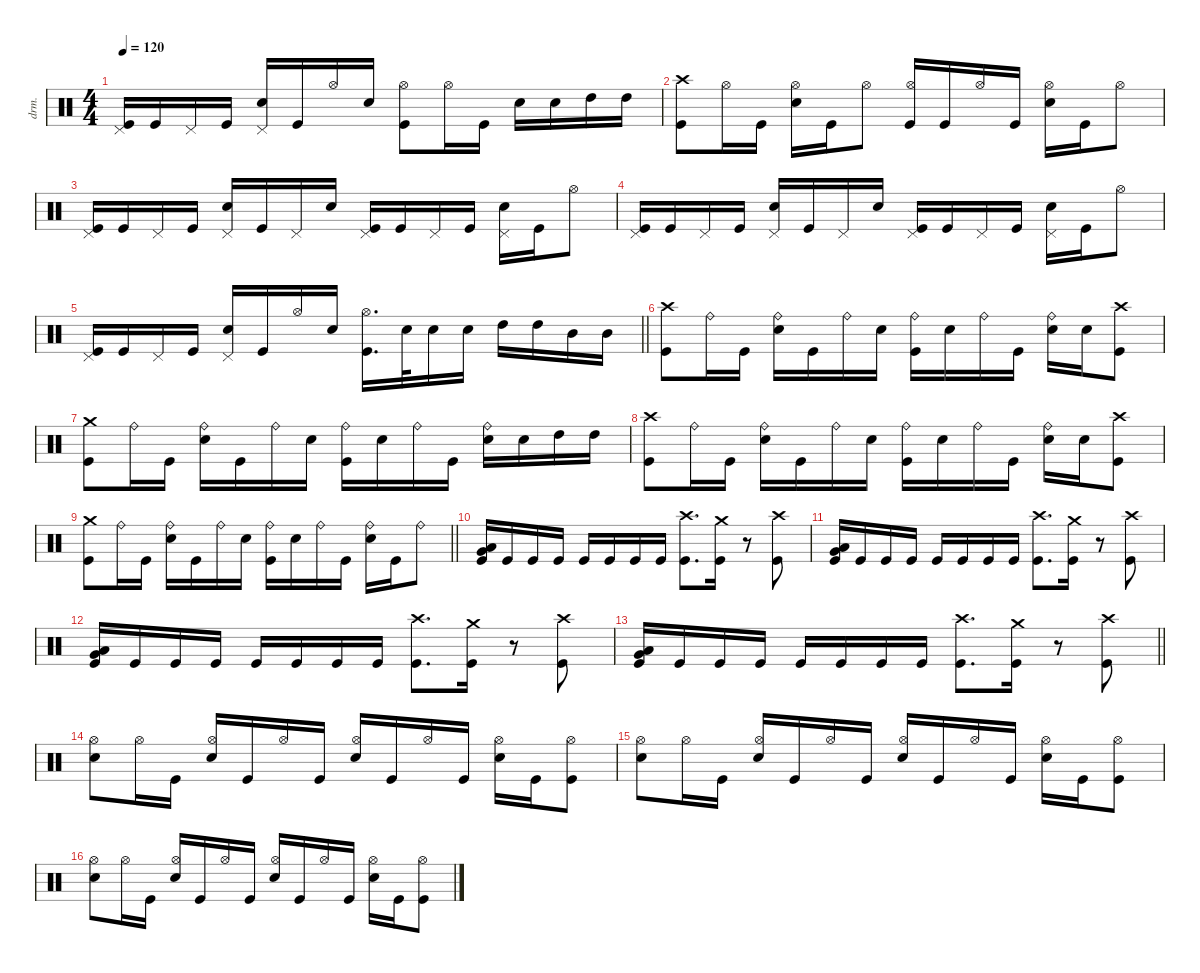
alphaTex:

\defaultSystemsLayout 4
\hideDynamics
\bracketExtendMode nobrackets
\otherSystemsTrackNameOrientation horizontal
\track ("Menza" "drm.") {instrument percussion}
\staff {score}
\articulation defaults
\ts (4 4)
\tempo 120
\clef neutral
\ks c
("Pedal Hi-Hat (hit)" "Kick (hit)").16{dy f beam Up} "Kick (hit)".16{beam Up} "Pedal Hi-Hat (hit)".16{beam Up} "Kick (hit)".16{beam Up} ("Pedal Hi-Hat (hit)" "Snare (hit) 2").16{beam Up} "Kick (hit)".16{beam Up} "Hi-Hat (open)".16{beam Up} "Snare (hit) 2".16{beam Up} ("Hi-Hat (open)" "Kick (hit)").8{beam Down} "Hi-Hat (open)".16{beam Down} "Kick (hit)".16{beam Down} "Snare (hit) 2".16{beam Down} "Snare (hit) 2".16{beam Down} "High Tom (hit)".16{beam Down} "High Tom (hit)".16{beam Down} |
("Crash high (hit)" "Kick (hit)").8{beam Down} "Hi-Hat (open)".16{beam Down} "Kick (hit)".16{beam Down} ("Hi-Hat (open)" "Snare (hit) 2").16{beam Down} "Kick (hit)".16{beam Down} "Hi-Hat (open)".8{beam Down} ("Hi-Hat (open)" "Kick (hit)").16{beam Up} "Kick (hit)".16{beam Up} "Hi-Hat (open)".16{beam Up} "Kick (hit)".16{beam Up} ("Hi-Hat (open)" "Snare (hit) 2").16{beam Down} "Kick (hit)".16{beam Down} "Hi-Hat (open)".8{beam Down} |
("Pedal Hi-Hat (hit)" "Kick (hit)").16{beam Up} "Kick (hit)".16{beam Up} "Pedal Hi-Hat (hit)".16{beam Up} "Kick (hit)".16{beam Up} ("Pedal Hi-Hat (hit)" "Snare (hit) 2").16{beam Up} "Kick (hit)".16{beam Up} "Pedal Hi-Hat (hit)".16{beam Up} "Snare (hit) 2".16{beam Up} ("Pedal Hi-Hat (hit)" "Kick (hit)").16{beam Up} "Kick (hit)".16{beam Up} "Pedal Hi-Hat (hit)".16{beam Up} "Kick (hit)".16{beam Up} ("Pedal Hi-Hat (hit)" "Snare (hit) 2").16{beam Down} "Kick (hit)".16{beam Down} "Hi-Hat (open)".8{beam Down} |
("Pedal Hi-Hat (hit)" "Kick (hit)").16{beam Up} "Kick (hit)".16{beam Up} "Pedal Hi-Hat (hit)".16{beam Up} "Kick (hit)".16{beam Up} ("Pedal Hi-Hat (hit)" "Snare (hit) 2").16{beam Up} "Kick (hit)".16{beam Up} "Pedal Hi-Hat (hit)".16{beam Up} "Snare (hit) 2".16{beam Up} ("Pedal Hi-Hat (hit)" "Kick (hit)").16{beam Up} "Kick (hit)".16{beam Up} "Pedal Hi-Hat (hit)".16{beam Up} "Kick (hit)".16{beam Up} ("Pedal Hi-Hat (hit)" "Snare (hit) 2").16{beam Down} "Kick (hit)".16{beam Down} "Hi-Hat (open)".8{beam Down} |
\barLineRight lightlight
("Pedal Hi-Hat (hit)" "Kick (hit)").16{beam Up} "Kick (hit)".16{beam Up} "Pedal Hi-Hat (hit)".16{beam Up} "Kick (hit)".16{beam Up} ("Pedal Hi-Hat (hit)" "Snare (hit) 2").16{beam Up} "Kick (hit)".16{beam Up} "Hi-Hat (open)".16{beam Up} "Snare (hit) 2".16{beam Up} ("Hi-Hat (open)" "Kick (hit)").16{d beam Down} "Snare (hit) 2".32{beam Down} "Snare (hit) 2".16{beam Down} "Snare (hit) 2".16{beam Down} "High Tom (hit)".16{beam Down} "High Tom (hit)".16{beam Down} "Mid Tom (hit)".16{beam Down} "Mid Tom (hit)".16{beam Down} |
("Crash high (hit)" "Kick (hit)").8{beam Down} "Ride (bell)".16{beam Down} "Kick (hit)".16{beam Down} ("Ride (bell)" "Snare (hit) 2").16{beam Down} "Kick (hit)".16{beam Down} "Ride (bell)".16{beam Down} "Snare (hit) 2".16{beam Down} ("Ride (bell)" "Kick (hit)").16{beam Down} "Snare (hit) 2".16{beam Down} "Ride (bell)".16{beam Down} "Kick (hit)".16{beam Down} ("Ride (bell)" "Snare (hit) 2").16{beam Down} "Snare (hit) 2".16{beam Down} ("Crash high (hit)" "Kick (hit)").8{beam Down} |
("Crash medium (hit)" "Kick (hit)").8{beam Down} "Ride (bell)".16{beam Down} "Kick (hit)".16{beam Down} ("Ride (bell)" "Snare (hit) 2").16{beam Down} "Kick (hit)".16{beam Down} "Ride (bell)".16{beam Down} "Snare (hit) 2".16{beam Down} ("Ride (bell)" "Kick (hit)").16{beam Down} "Snare (hit) 2".16{beam Down} "Ride (bell)".16{beam Down} "Kick (hit)".16{beam Down} ("Ride (bell)" "Snare (hit) 2").16{beam Down} "Snare (hit) 2".16{beam Down} "High Tom (hit)".16{beam Down} "High Tom (hit)".16{beam Down} |
("Crash high (hit)" "Kick (hit)").8{beam Down} "Ride (bell)".16{beam Down} "Kick (hit)".16{beam Down} ("Ride (bell)" "Snare (hit) 2").16{beam Down} "Kick (hit)".16{beam Down} "Ride (bell)".16{beam Down} "Snare (hit) 2".16{beam Down} ("Ride (bell)" "Kick (hit)").16{beam Down} "Snare (hit) 2".16{beam Down} "Ride (bell)".16{beam Down} "Kick (hit)".16{beam Down} ("Ride (bell)" "Snare (hit) 2").16{beam Down} "Snare (hit) 2".16{beam Down} ("Crash high (hit)" "Kick (hit)").8{beam Down} |
\barLineRight lightlight
("Crash medium (hit)" "Kick (hit)").8{beam Down} "Ride (bell)".16{beam Down} "Kick (hit)".16{beam Down} ("Ride (bell)" "Snare (hit) 2").16{beam Down} "Kick (hit)".16{beam Down} "Ride (bell)".16{beam Down} "Snare (hit) 2".16{beam Down} ("Ride (bell)" "Kick (hit)").16{beam Down} "Snare (hit) 2".16{beam Down} "Ride (bell)".16{beam Down} "Kick (hit)".16{beam Down} ("Ride (bell)" "Snare (hit) 2").16{beam Down} "Kick (hit)".16{beam Down} "Ride (bell)".8{beam Down} |
("Very Low Tom (hit)" "Low Floor Tom (hit)" "Kick (hit)").16{beam Up} "Kick (hit)".16{beam Up} "Kick (hit)".16{beam Up} "Kick (hit)".16{beam Up} "Kick (hit)".16{beam Up} "Kick (hit)".16{beam Up} "Kick (hit)".16{beam Up} "Kick (hit)".16{beam Up} ("Crash high (hit)" "Kick (hit)").8{d beam Down} ("Crash medium (hit)" "Kick (hit)").16{beam Down} r.8{beam Down} ("Crash high (hit)" "Kick (hit)").8{beam Down} |
("Very Low Tom (hit)" "Low Floor Tom (hit)" "Kick (hit)").16{beam Up} "Kick (hit)".16{beam Up} "Kick (hit)".16{beam Up} "Kick (hit)".16{beam Up} "Kick (hit)".16{beam Up} "Kick (hit)".16{beam Up} "Kick (hit)".16{beam Up} "Kick (hit)".16{beam Up} ("Crash high (hit)" "Kick (hit)").8{d beam Down} ("Crash medium (hit)" "Kick (hit)").16{beam Down} r.8{beam Down} ("Crash high (hit)" "Kick (hit)").8{beam Down} |
("Very Low Tom (hit)" "Low Floor Tom (hit)" "Kick (hit)").16{beam Up} "Kick (hit)".16{beam Up} "Kick (hit)".16{beam Up} "Kick (hit)".16{beam Up} "Kick (hit)".16{beam Up} "Kick (hit)".16{beam Up} "Kick (hit)".16{beam Up} "Kick (hit)".16{beam Up} ("Crash high (hit)" "Kick (hit)").8{d beam Down} ("Crash medium (hit)" "Kick (hit)").16{beam Down} r.8{beam Down} ("Crash high (hit)" "Kick (hit)").8{beam Down} |
\barLineRight lightlight
("Very Low Tom (hit)" "Low Floor Tom (hit)" "Kick (hit)").16{beam Up} "Kick (hit)".16{beam Up} "Kick (hit)".16{beam Up} "Kick (hit)".16{beam Up} "Kick (hit)".16{beam Up} "Kick (hit)".16{beam Up} "Kick (hit)".16{beam Up} "Kick (hit)".16{beam Up} ("Crash high (hit)" "Kick (hit)").8{d beam Down} ("Crash medium (hit)" "Kick (hit)").16{beam Down} r.8{beam Down} ("Crash high (hit)" "Kick (hit)").8{beam Down} |
("Hi-Hat (open)" "Snare (hit) 2").8{beam Down} "Hi-Hat (open)".16{beam Down} "Kick (hit)".16{beam Down} ("Hi-Hat (open)" "Snare (hit) 2").16{beam Up} "Kick (hit)".16{beam Up} "Hi-Hat (open)".16{beam Up} "Kick (hit)".16{beam Up} ("Hi-Hat (open)" "Snare (hit) 2").16{beam Up} "Kick (hit)".16{beam Up} "Hi-Hat (open)".16{beam Up} "Kick (hit)".16{beam Up} ("Hi-Hat (open)" "Snare (hit) 2").16{beam Down} "Kick (hit)".16{beam Down} ("Hi-Hat (open)" "Kick (hit)").8{beam Down} |
("Hi-Hat (open)" "Snare (hit) 2").8{beam Down} "Hi-Hat (open)".16{beam Down} "Kick (hit)".16{beam Down} ("Hi-Hat (open)" "Snare (hit) 2").16{beam Up} "Kick (hit)".16{beam Up} "Hi-Hat (open)".16{beam Up} "Kick (hit)".16{beam Up} ("Hi-Hat (open)" "Snare (hit) 2").16{beam Up} "Kick (hit)".16{beam Up} "Hi-Hat (open)".16{beam Up} "Kick (hit)".16{beam Up} ("Hi-Hat (open)" "Snare (hit) 2").16{beam Down} "Kick (hit)".16{beam Down} ("Hi-Hat (open)" "Kick (hit)").8{beam Down} |
("Hi-Hat (open)" "Snare (hit) 2").8{beam Down} "Hi-Hat (open)".16{beam Down} "Kick (hit)".16{beam Down} ("Hi-Hat (open)" "Snare (hit) 2").16{beam Up} "Kick (hit)".16{beam Up} "Hi-Hat (open)".16{beam Up} "Kick (hit)".16{beam Up} ("Hi-Hat (open)" "Snare (hit) 2").16{beam Up} "Kick (hit)".16{beam Up} "Hi-Hat (open)".16{beam Up} "Kick (hit)".16{beam Up} ("Hi-Hat (open)" "Snare (hit) 2").16{beam Down} "Kick (hit)".16{beam Down} ("Hi-Hat (open)" "Kick (hit)").8{beam Down}
